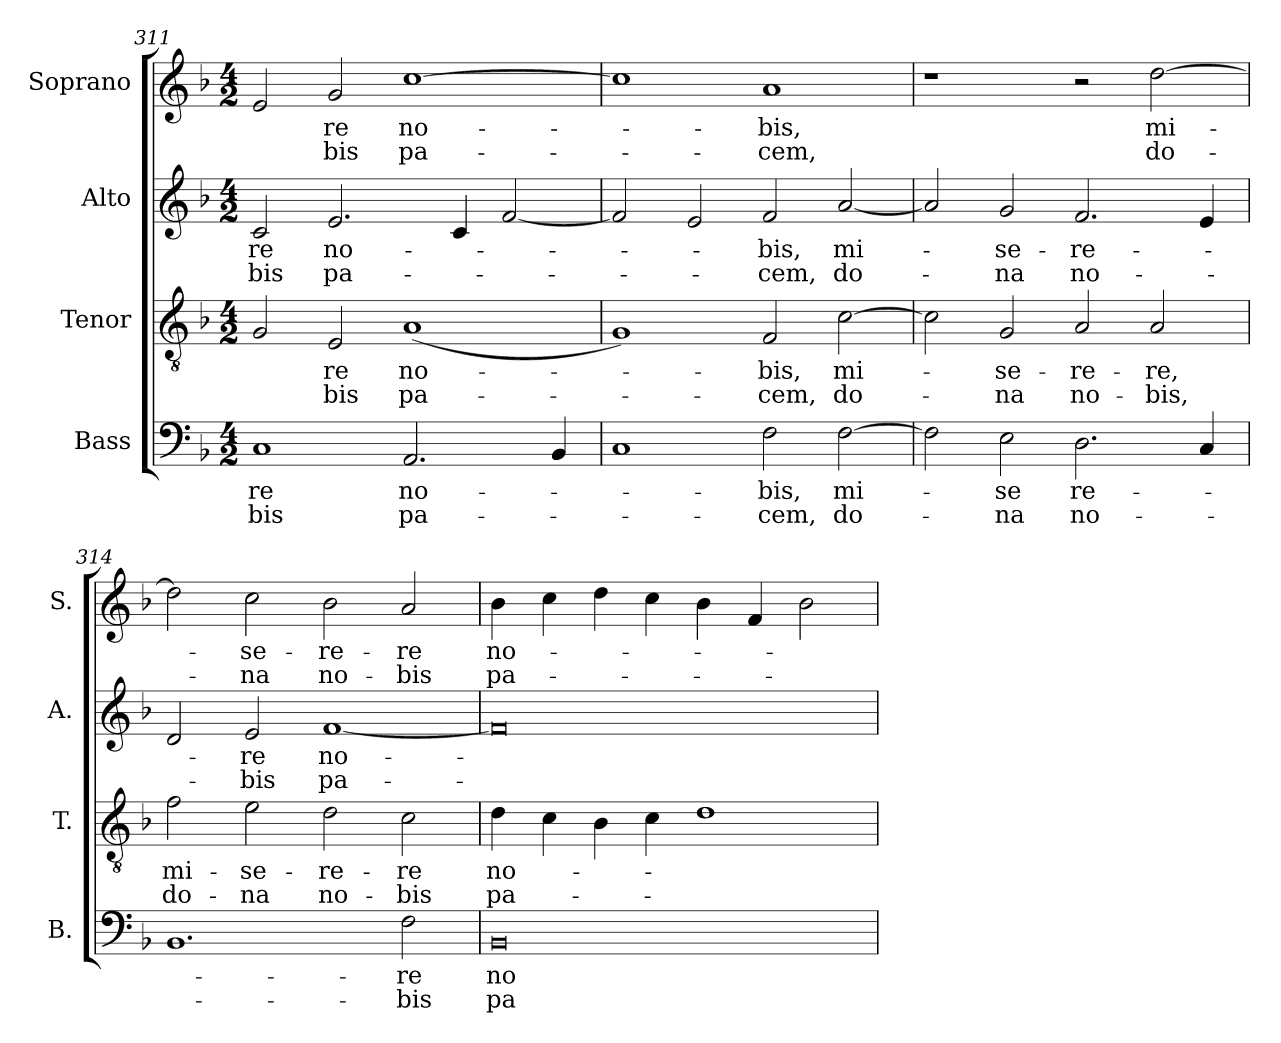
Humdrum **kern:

**kern	**text	**text	**kern	**text	**text	**kern	**text	**text	**kern	**text	**text
*part4	*part4	*part4	*part3	*part3	*part3	*part2	*part2	*part2	*part1	*part1	*part1
*staff4	*staff4	*staff4	*staff3	*staff3	*staff3	*staff2	*staff2	*staff2	*staff1	*staff1	*staff1
*I"Bass	*	*	*I"Tenor	*	*	*I"Alto	*	*	*I"Soprano	*	*
*I'B.	*	*	*I'T.	*	*	*I'A.	*	*	*I'S.	*	*
*clefF4	*	*	*clefGv2	*	*	*clefG2	*	*	*clefG2	*	*
*	*	*	*ITrd7c12	*	*	*	*	*	*	*	*
*k[b-]	*	*	*k[b-]	*	*	*k[b-]	*	*	*k[b-]	*	*
*F:	*	*	*F:	*	*	*F:	*	*	*F:	*	*
*M4/2	*	*	*M4/2	*	*	*M4/2	*	*	*M4/2	*	*
=311	=311	=311	=311	=311	=311	=311	=311	=311	=311	=311	=311
!	!LO:LY:b:color=#000000	!LO:LY:b:color=#000000	!	!	!	!	!	!	!	!	!
!	!	!	!	!	!	!	!LO:LY:b:color=#000000	!LO:LY:b:color=#000000	!	!	!
1Ci	-re	-bis	2GGi/	.	.	2ci/	-re	-bis	2ei/	.	.
!	!	!	!	!LO:LY:b:color=#000000	!LO:LY:b:color=#000000	!	!	!	!	!	!
!	!	!	!	!	!	!	!LO:LY:b:color=#000000	!LO:LY:b:color=#000000	!	!	!
!	!	!	!	!	!	!	!	!	!	!LO:LY:b:color=#000000	!LO:LY:b:color=#000000
.	.	.	2EEi/	-re	-bis	2.ei/	no-	pa-	2gi/	-re	-bis
!	!LO:LY:b:color=#000000	!LO:LY:b:color=#000000	!	!	!	!	!	!	!	!	!
!	!	!	!	!LO:LY:b:color=#000000	!LO:LY:b:color=#000000	!	!	!	!	!	!
!	!	!	!	!	!	!	!	!	!	!LO:LY:b:color=#000000	!LO:LY:b:color=#000000
2.AAi/	no-	pa-	(1AAi	no-	pa-	.	.	.	[1cci	no-	pa-
.	.	.	.	.	.	4ci/	.	.	.	.	.
.	.	.	.	.	.	[2fi/	.	.	.	.	.
4BB-i/	.	.	.	.	.	.	.	.	.	.	.
!!LO:LB:g=z
=312	=312	=312	=312	=312	=312	=312	=312	=312	=312	=312	=312
1Ci	.	.	1GGi)	.	.	2fi/]	.	.	1cci]	.	.
.	.	.	.	.	.	2ei/	.	.	.	.	.
!	!LO:LY:b:color=#000000	!LO:LY:b:color=#000000	!	!	!	!	!	!	!	!	!
!	!	!	!	!LO:LY:b:color=#000000	!LO:LY:b:color=#000000	!	!	!	!	!	!
!	!	!	!	!	!	!	!LO:LY:b:color=#000000	!LO:LY:b:color=#000000	!	!	!
!	!	!	!	!	!	!	!	!	!	!LO:LY:b:color=#000000	!LO:LY:b:color=#000000
2Fi\	-bis,	-cem,	2FFi/	-bis,	-cem,	2fi/	-bis,	-cem,	1ai	-bis,	-cem,
!	!LO:LY:b:color=#000000	!LO:LY:b:color=#000000	!	!	!	!	!	!	!	!	!
!	!	!	!	!LO:LY:b:color=#000000	!LO:LY:b:color=#000000	!	!	!	!	!	!
!	!	!	!	!	!	!	!LO:LY:b:color=#000000	!LO:LY:b:color=#000000	!	!	!
[2Fi\	mi-	do-	[2Ci\	mi-	do-	[2ai/	mi-	do-	.	.	.
=313	=313	=313	=313	=313	=313	=313	=313	=313	=313	=313	=313
2Fi\]	.	.	2Ci\]	.	.	2ai/]	.	.	1r	.	.
!	!LO:LY:b:color=#000000	!LO:LY:b:color=#000000	!	!	!	!	!	!	!	!	!
!	!	!	!	!LO:LY:b:color=#000000	!LO:LY:b:color=#000000	!	!	!	!	!	!
!	!	!	!	!	!	!	!LO:LY:b:color=#000000	!LO:LY:b:color=#000000	!	!	!
2Ei\	-se	-na	2GGi/	-se-	-na	2gi/	-se-	-na	.	.	.
!	!LO:LY:b:color=#000000	!LO:LY:b:color=#000000	!	!	!	!	!	!	!	!	!
!	!	!	!	!LO:LY:b:color=#000000	!LO:LY:b:color=#000000	!	!	!	!	!	!
!	!	!	!	!	!	!	!LO:LY:b:color=#000000	!LO:LY:b:color=#000000	!	!	!
2.Di\	re-	no-	2AAi/	-re-	no-	2.fi/	-re-	no-	2r	.	.
!	!	!	!	!LO:LY:b:color=#000000	!LO:LY:b:color=#000000	!	!	!	!	!	!
!	!	!	!	!	!	!	!	!	!	!LO:LY:b:color=#000000	!LO:LY:b:color=#000000
.	.	.	2AAi/	-re,	-bis,	.	.	.	[2ddi\	mi-	do-
4Ci/	.	.	.	.	.	4ei/	.	.	.	.	.
=314	=314	=314	=314	=314	=314	=314	=314	=314	=314	=314	=314
!	!	!	!	!LO:LY:b:color=#000000	!LO:LY:b:color=#000000	!	!	!	!	!	!
1.BB-i	.	.	2Fi\	mi-	do-	2di/	.	.	2ddi\]	.	.
!	!	!	!	!LO:LY:b:color=#000000	!LO:LY:b:color=#000000	!	!	!	!	!	!
!	!	!	!	!	!	!	!LO:LY:b:color=#000000	!LO:LY:b:color=#000000	!	!	!
!	!	!	!	!	!	!	!	!	!	!LO:LY:b:color=#000000	!LO:LY:b:color=#000000
.	.	.	2Ei\	-se-	-na	2ei/	-re	-bis	2cci\	-se-	-na
!	!	!	!	!LO:LY:b:color=#000000	!LO:LY:b:color=#000000	!	!	!	!	!	!
!	!	!	!	!	!	!	!LO:LY:b:color=#000000	!LO:LY:b:color=#000000	!	!	!
!	!	!	!	!	!	!	!	!	!	!LO:LY:b:color=#000000	!LO:LY:b:color=#000000
.	.	.	2Di\	-re-	no-	[1fi	no-	pa-	2b-i\	-re-	no-
!	!LO:LY:b:color=#000000	!LO:LY:b:color=#000000	!	!	!	!	!	!	!	!	!
!	!	!	!	!LO:LY:b:color=#000000	!LO:LY:b:color=#000000	!	!	!	!	!	!
!	!	!	!	!	!	!	!	!	!	!LO:LY:b:color=#000000	!LO:LY:b:color=#000000
2Fi\	-re	-bis	2Ci\	-re	-bis	.	.	.	2ai/	-re	-bis
=315	=315	=315	=315	=315	=315	=315	=315	=315	=315	=315	=315
!	!LO:LY:b:color=#000000	!LO:LY:b:color=#000000	!	!	!	!	!	!	!	!	!
!	!	!	!	!LO:LY:b:color=#000000	!LO:LY:b:color=#000000	!	!	!	!	!	!
!	!	!	!	!	!	!	!	!	!	!LO:LY:b:color=#000000	!LO:LY:b:color=#000000
0BB-i	no-	pa-	4Di\	no-	pa-	0fi]	.	.	4b-i\	no-	pa-
.	.	.	4Ci\	.	.	.	.	.	4cci\	.	.
.	.	.	4BB-i\	.	.	.	.	.	4ddi\	.	.
.	.	.	4Ci\	.	.	.	.	.	4cci\	.	.
.	.	.	1Di	.	.	.	.	.	4b-i\	.	.
.	.	.	.	.	.	.	.	.	4fi/	.	.
.	.	.	.	.	.	.	.	.	2b-i\	.	.
=	=	=	=	=	=	=	=	=	=	=	=
*-	*-	*-	*-	*-	*-	*-	*-	*-	*-	*-	*-
